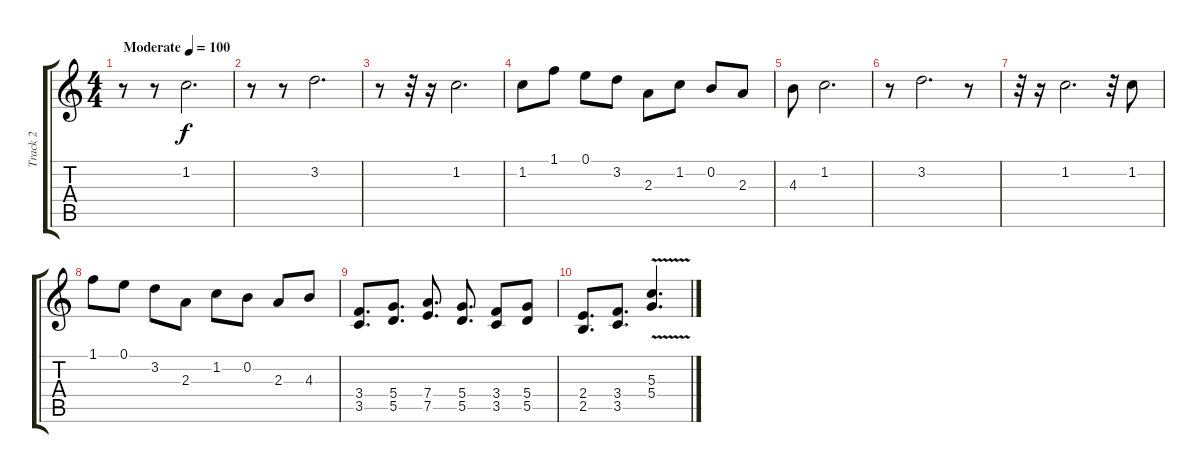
\track ("Track 2" "Track 2") {instrument overdrivenguitar}
\staff {score tabs}
\tuning (E4 B3 G3 D3 A2 E2) {hide}
\ts (4 4)
\tempo (100 "Moderate")
\clef g2
\ks c
r.8{dy f instrument overdrivenguitar} r.8 1.2.2{d} |
r.8 r.8 3.2.2{d} |
r.8 r.32 r.16 1.2.2{d} |
1.2.8 1.1.8 0.1.8 3.2.8 2.3.8 1.2.8 0.2.8 2.3.8 |
4.3.8 1.2.2{d} |
r.8 3.2.2{d} r.8 |
r.32 r.16 1.2.2{d} r.32 1.2.8 |
1.1.8 0.1.8 3.2.8 2.3.8 1.2.8 0.2.8 2.3.8 4.3.8 |
(3.4 3.5).8{d} (5.4 5.5).8{d} (7.4 7.5).8{d} (5.4 5.5).8{d} (3.4 3.5).8 (5.4 5.5).8 |
(2.4 2.5).8{d} (3.4 3.5).8{d} (5.3{v} 5.4).4{d}
